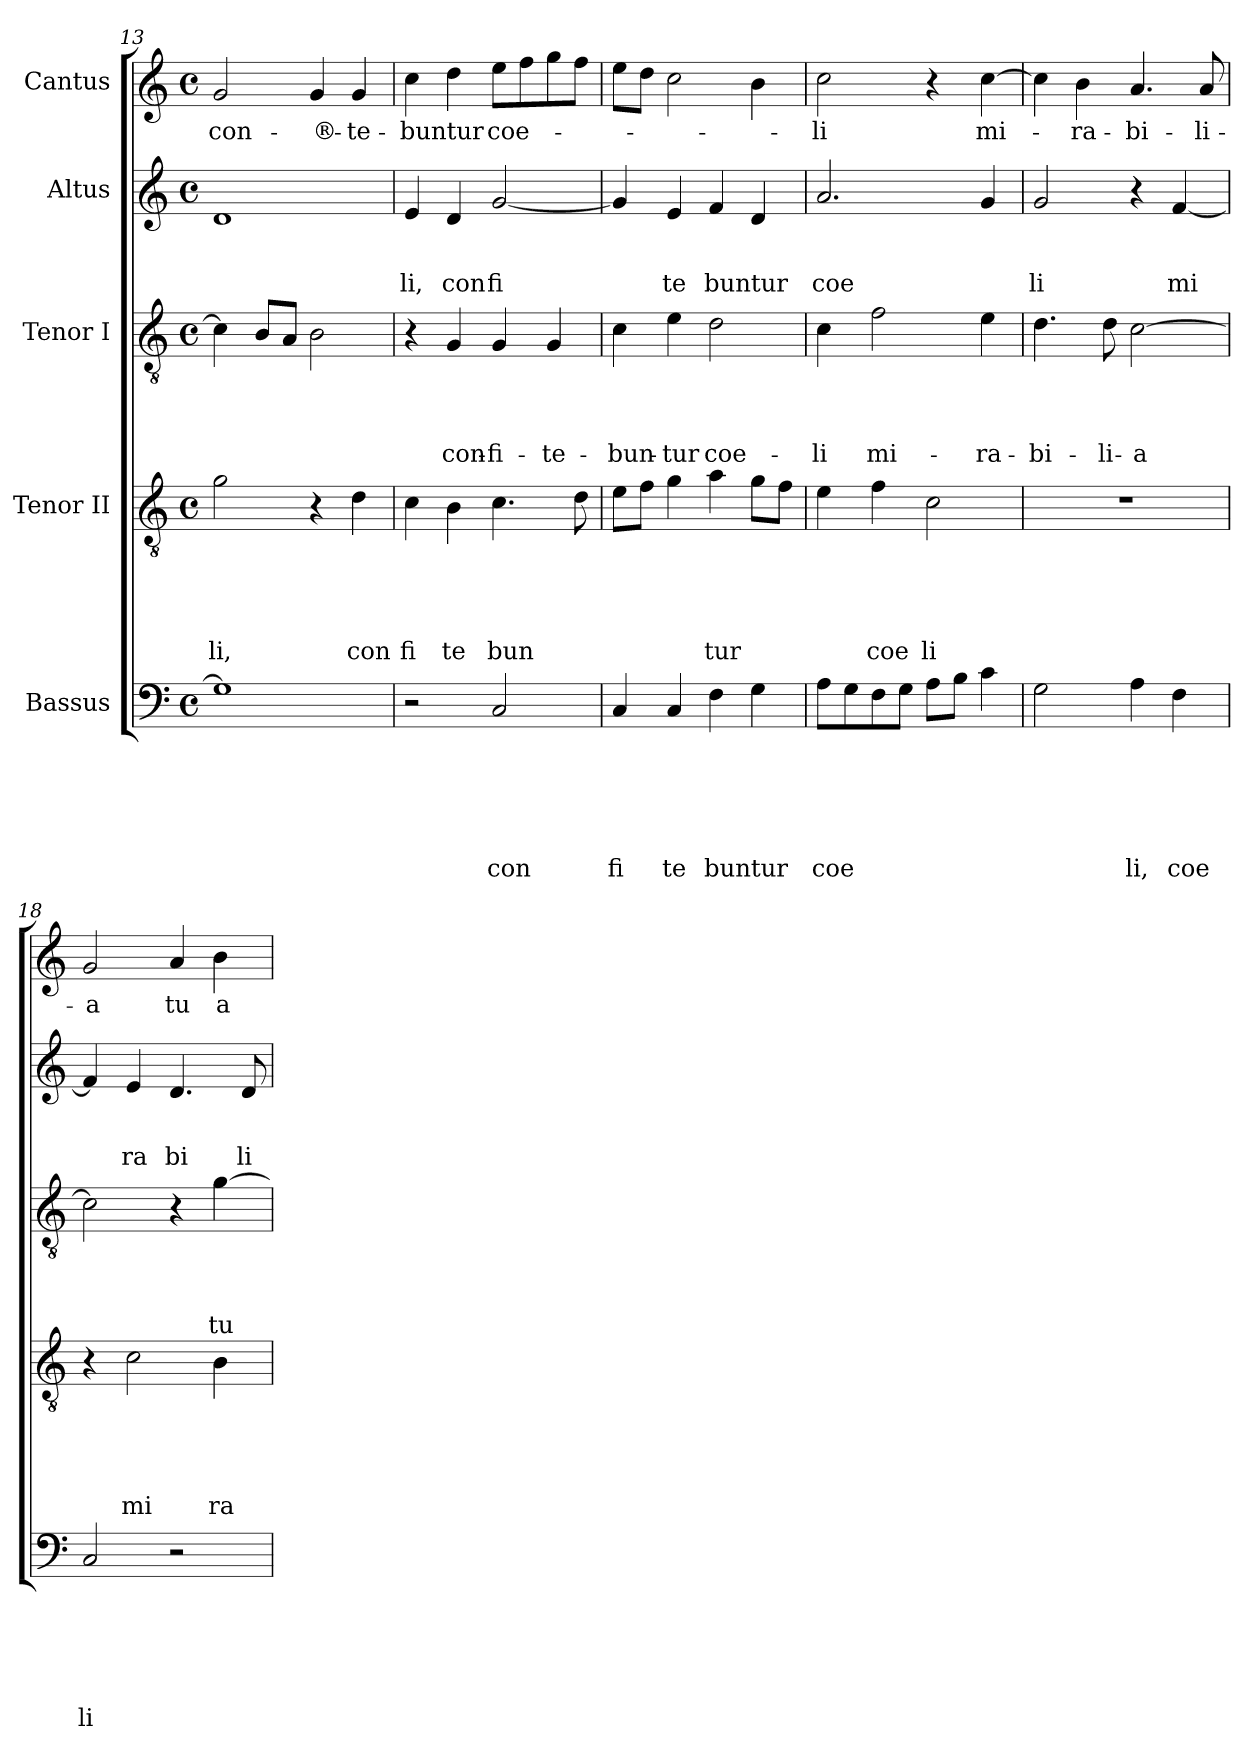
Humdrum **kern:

**kern	**text	**text	**text	**text	**text	**text	**kern	**text	**text	**text	**text	**text	**kern	**text	**text	**text	**text	**kern	**text	**text	**text	**kern	**text
*part5	*part5	*part5	*part5	*part5	*part5	*part5	*part4	*part4	*part4	*part4	*part4	*part4	*part3	*part3	*part3	*part3	*part3	*part2	*part2	*part2	*part2	*part1	*part1
*staff5	*staff5	*staff5	*staff5	*staff5	*staff5	*staff5	*staff4	*staff4	*staff4	*staff4	*staff4	*staff4	*staff3	*staff3	*staff3	*staff3	*staff3	*staff2	*staff2	*staff2	*staff2	*staff1	*staff1
*I"Bassus	*	*	*	*	*	*	*I"Tenor II	*	*	*	*	*	*I"Tenor I	*	*	*	*	*I"Altus	*	*	*	*I"Cantus	*
*clefF4	*	*	*	*	*	*	*clefGv2	*	*	*	*	*	*clefGv2	*	*	*	*	*clefG2	*	*	*	*clefG2	*
*k[]	*	*	*	*	*	*	*k[]	*	*	*	*	*	*k[]	*	*	*	*	*k[]	*	*	*	*k[]	*
*C:	*	*	*	*	*	*	*C:	*	*	*	*	*	*C:	*	*	*	*	*C:	*	*	*	*C:	*
*M4/4	*	*	*	*	*	*	*M4/4	*	*	*	*	*	*M4/4	*	*	*	*	*M4/4	*	*	*	*M4/4	*
*met(c)	*	*	*	*	*	*	*met(c)	*	*	*	*	*	*met(c)	*	*	*	*	*met(c)	*	*	*	*met(c)	*
=13	=13	=13	=13	=13	=13	=13	=13	=13	=13	=13	=13	=13	=13	=13	=13	=13	=13	=13	=13	=13	=13	=13	=13
!	!	!	!	!	!	!	!	!	!	!	!	!LO:LY:b	!	!	!	!	!	!	!	!	!	!	!LO:LY:b
1G]	.	.	.	.	.	.	2g\	.	.	.	.	li,	4c\]	.	.	.	.	1d	.	.	.	2g/	con-
.	.	.	.	.	.	.	.	.	.	.	.	.	8B/L	.	.	.	.	.	.	.	.	.	.
.	.	.	.	.	.	.	.	.	.	.	.	.	8A/J	.	.	.	.	.	.	.	.	.	.
!	!	!	!	!	!	!	!	!	!	!	!	!	!	!	!	!	!	!	!	!	!	!	!LO:LY:b
.	.	.	.	.	.	.	4r	.	.	.	.	.	2B\	.	.	.	.	.	.	.	.	4g/	-®-
!	!	!	!	!	!	!	!	!	!	!	!	!LO:LY:b	!	!	!	!	!	!	!	!	!	!	!LO:LY:b
.	.	.	.	.	.	.	4d\	.	.	.	.	con	.	.	.	.	.	.	.	.	.	4g/	-te-
=14	=14	=14	=14	=14	=14	=14	=14	=14	=14	=14	=14	=14	=14	=14	=14	=14	=14	=14	=14	=14	=14	=14	=14
!	!	!	!	!	!	!	!	!	!	!	!	!LO:LY:b	!	!	!	!	!	!	!	!	!LO:LY:b	!	!LO:LY:b
2r	.	.	.	.	.	.	4c\	.	.	.	.	fi	4r	.	.	.	.	4e/	.	.	li,	4cc\	-buntur
!	!	!	!	!	!	!	!	!	!	!	!	!LO:LY:b	!	!	!	!	!LO:LY:b	!	!	!	!LO:LY:b	!	!
.	.	.	.	.	.	.	4B\	.	.	.	.	te	4G/	.	.	.	con-	4d/	.	.	con	4dd\	.
!	!	!	!	!	!	!LO:LY:b	!	!	!	!	!	!LO:LY:b	!	!	!	!	!LO:LY:b	!	!	!	!LO:LY:b	!	!LO:LY:b
2C/	.	.	.	.	.	con	4.c\	.	.	.	.	bun	4G/	.	.	.	-fi-	[<2g/	.	.	fi	8ee\L	coe-
.	.	.	.	.	.	.	.	.	.	.	.	.	.	.	.	.	.	.	.	.	.	8ff\	.
!	!	!	!	!	!	!	!	!	!	!	!	!	!	!	!	!	!LO:LY:b	!	!	!	!	!	!
.	.	.	.	.	.	.	.	.	.	.	.	.	4G/	.	.	.	-te-	.	.	.	.	8gg\	.
.	.	.	.	.	.	.	8d\	.	.	.	.	.	.	.	.	.	.	.	.	.	.	8ff\J	.
=15	=15	=15	=15	=15	=15	=15	=15	=15	=15	=15	=15	=15	=15	=15	=15	=15	=15	=15	=15	=15	=15	=15	=15
!	!	!	!	!	!	!LO:LY:b	!	!	!	!	!	!	!	!	!	!	!LO:LY:b	!	!	!	!	!	!
4C/	.	.	.	.	.	fi	8e\L	.	.	.	.	.	4c\	.	.	.	-bun-	4g/]	.	.	.	8ee\L	.
.	.	.	.	.	.	.	8f\J	.	.	.	.	.	.	.	.	.	.	.	.	.	.	8dd\J	.
!	!	!	!	!	!	!LO:LY:b	!	!	!	!	!	!	!	!	!	!	!LO:LY:b	!	!	!	!LO:LY:b	!	!
4C/	.	.	.	.	.	te	4g\	.	.	.	.	.	4e\	.	.	.	-tur	4e/	.	.	te	2cc\	.
!	!	!	!	!	!	!LO:LY:b	!	!	!	!	!	!LO:LY:b	!	!	!	!	!LO:LY:b	!	!	!	!LO:LY:b	!	!
4F\	.	.	.	.	.	buntur	4a\	.	.	.	.	tur	2d\	.	.	.	coe-	4f/	.	.	buntur	.	.
4G\	.	.	.	.	.	.	8g\L	.	.	.	.	.	.	.	.	.	.	4d/	.	.	.	4b\	.
.	.	.	.	.	.	.	8f\J	.	.	.	.	.	.	.	.	.	.	.	.	.	.	.	.
=16	=16	=16	=16	=16	=16	=16	=16	=16	=16	=16	=16	=16	=16	=16	=16	=16	=16	=16	=16	=16	=16	=16	=16
!	!	!	!	!	!	!LO:LY:b	!	!	!	!	!	!	!	!	!	!	!LO:LY:b	!	!	!	!LO:LY:b	!	!LO:LY:b
8A\L	.	.	.	.	.	coe	4e\	.	.	.	.	.	4c\	.	.	.	-li	2.a/	.	.	coe	2cc\	-li
8G\	.	.	.	.	.	.	.	.	.	.	.	.	.	.	.	.	.	.	.	.	.	.	.
!	!	!	!	!	!	!	!	!	!	!	!	!LO:LY:b	!	!	!	!	!LO:LY:b	!	!	!	!	!	!
8F\	.	.	.	.	.	.	4f\	.	.	.	.	coe	2f\	.	.	.	mi-	.	.	.	.	.	.
8G\J	.	.	.	.	.	.	.	.	.	.	.	.	.	.	.	.	.	.	.	.	.	.	.
!	!	!	!	!	!	!	!	!	!	!	!	!LO:LY:b	!	!	!	!	!	!	!	!	!	!	!
8A\L	.	.	.	.	.	.	2c\	.	.	.	.	li	.	.	.	.	.	.	.	.	.	4r	.
8B\J	.	.	.	.	.	.	.	.	.	.	.	.	.	.	.	.	.	.	.	.	.	.	.
!	!	!	!	!	!	!	!	!	!	!	!	!	!	!	!	!	!LO:LY:b	!	!	!	!	!	!LO:LY:b
4c\	.	.	.	.	.	.	.	.	.	.	.	.	4e\	.	.	.	-ra-	4g/	.	.	.	[>4cc\	mi-
=17	=17	=17	=17	=17	=17	=17	=17	=17	=17	=17	=17	=17	=17	=17	=17	=17	=17	=17	=17	=17	=17	=17	=17
!	!	!	!	!	!	!	!	!	!	!	!	!	!	!	!	!	!LO:LY:b	!	!	!	!LO:LY:b	!	!
2G\	.	.	.	.	.	.	1r	.	.	.	.	.	4.d\	.	.	.	-bi-	2g/	.	.	li	4cc\]	.
!	!	!	!	!	!	!	!	!	!	!	!	!	!	!	!	!	!	!	!	!	!	!	!LO:LY:b
.	.	.	.	.	.	.	.	.	.	.	.	.	.	.	.	.	.	.	.	.	.	4b\	-ra-
!	!	!	!	!	!	!	!	!	!	!	!	!	!	!	!	!	!LO:LY:b	!	!	!	!	!	!
.	.	.	.	.	.	.	.	.	.	.	.	.	8d\	.	.	.	-li-	.	.	.	.	.	.
!	!	!	!	!	!	!LO:LY:b	!	!	!	!	!	!	!	!	!	!	!LO:LY:b	!	!	!	!	!	!LO:LY:b
4A\	.	.	.	.	.	li,	.	.	.	.	.	.	[>2c\	.	.	.	-a	4r	.	.	.	4.a/	-bi-
!	!	!	!	!	!	!LO:LY:b	!	!	!	!	!	!	!	!	!	!	!	!	!	!	!LO:LY:b	!	!
4F\	.	.	.	.	.	coe	.	.	.	.	.	.	.	.	.	.	.	[>4f/	.	.	mi	.	.
!	!	!	!	!	!	!	!	!	!	!	!	!	!	!	!	!	!	!	!	!	!	!	!LO:LY:b
.	.	.	.	.	.	.	.	.	.	.	.	.	.	.	.	.	.	.	.	.	.	8a/	-li-
!!LO:PB:g=z
=18	=18	=18	=18	=18	=18	=18	=18	=18	=18	=18	=18	=18	=18	=18	=18	=18	=18	=18	=18	=18	=18	=18	=18
!	!	!	!	!	!	!LO:LY:b	!	!	!	!	!	!	!	!	!	!	!	!	!	!	!	!	!LO:LY:b
2C/	.	.	.	.	.	li	4r	.	.	.	.	.	2c\]	.	.	.	.	4f/]	.	.	.	2g/	-a
!	!	!	!	!	!	!	!	!	!	!	!	!LO:LY:b	!	!	!	!	!	!	!	!	!LO:LY:b	!	!
.	.	.	.	.	.	.	2c\	.	.	.	.	mi	.	.	.	.	.	4e/	.	.	ra	.	.
!	!	!	!	!	!	!	!	!	!	!	!	!	!	!	!	!	!	!	!	!	!LO:LY:b	!	!LO:LY:b
2r	.	.	.	.	.	.	.	.	.	.	.	.	4r	.	.	.	.	4.d/	.	.	bi	4a/	tu
!	!	!	!	!	!	!	!	!	!	!	!	!LO:LY:b	!	!	!	!	!LO:LY:b	!	!	!	!	!	!LO:LY:b
.	.	.	.	.	.	.	4B\	.	.	.	.	ra	[>4g\	.	.	.	tu	.	.	.	.	4b\	a
!	!	!	!	!	!	!	!	!	!	!	!	!	!	!	!	!	!	!	!	!	!LO:LY:b	!	!
.	.	.	.	.	.	.	.	.	.	.	.	.	.	.	.	.	.	8d/	.	.	li	.	.
=	=	=	=	=	=	=	=	=	=	=	=	=	=	=	=	=	=	=	=	=	=	=	=
*-	*-	*-	*-	*-	*-	*-	*-	*-	*-	*-	*-	*-	*-	*-	*-	*-	*-	*-	*-	*-	*-	*-	*-
